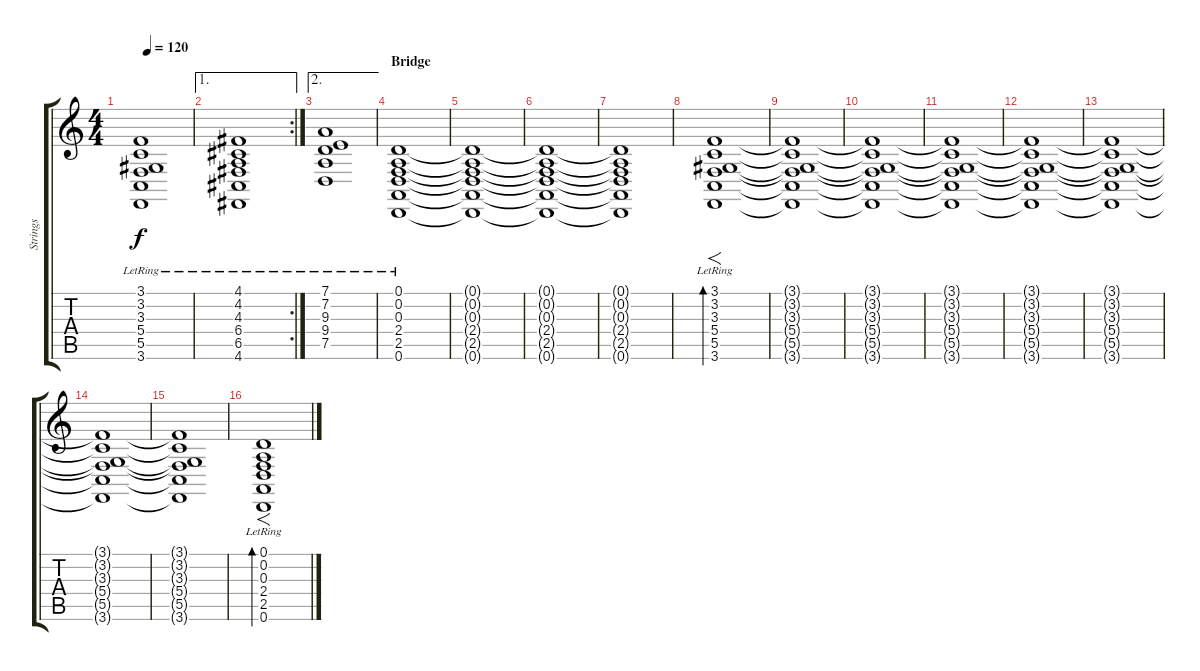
\track ("Strings" "Strings") {instrument stringensemble1}
\staff {score tabs}
\tuning (D4 A3 F3 C3 G2 D2) {hide}
\ts (4 4)
\tempo 120
\clef g2
\ks c
(3.1{lr} 3.2{lr} 3.3{lr} 5.4{lr} 5.5{lr} 3.6{lr}).1{dy f} |
\ae 1
\rc 2
(4.1{lr} 4.2{lr} 4.3{lr} 6.4{lr} 6.5{lr} 4.6{lr}).1 |
\ae 2
(7.1{lr} 7.2{lr} 9.3{lr} 9.4{lr} 7.5{lr}).1 |
\section ("" "Bridge")
(0.1{lr} 0.2{lr} 0.3{lr} 2.4{lr} 2.5{lr} 0.6{lr}).1 |
(0.1{t} 0.2{t} 0.3{t} 2.4{t} 2.5{t} 0.6{t}).1{volume 0} |
(0.1{t} 0.2{t} 0.3{t} 2.4{t} 2.5{t} 0.6{t}).1 |
(0.1{t} 0.2{t} 0.3{t} 2.4{t} 2.5{t} 0.6{t}).1 |
(3.1{lr} 3.2{lr} 3.3{lr} 5.4{lr} 5.5{lr} 3.6{lr}).1{f bd 480 volume 9} |
(3.1{t} 3.2{t} 3.3{t} 5.4{t} 5.5{t} 3.6{t}).1 |
(3.1{t} 3.2{t} 3.3{t} 5.4{t} 5.5{t} 3.6{t}).1 |
(3.1{t} 3.2{t} 3.3{t} 5.4{t} 5.5{t} 3.6{t}).1 |
(3.1{t} 3.2{t} 3.3{t} 5.4{t} 5.5{t} 3.6{t}).1 |
(3.1{t} 3.2{t} 3.3{t} 5.4{t} 5.5{t} 3.6{t}).1 |
(3.1{t} 3.2{t} 3.3{t} 5.4{t} 5.5{t} 3.6{t}).1 |
(3.1{t} 3.2{t} 3.3{t} 5.4{t} 5.5{t} 3.6{t}).1 |
(0.1{lr} 0.2{lr} 0.3{lr} 2.4{lr} 2.5{lr} 0.6{lr}).1{f bd 480}
